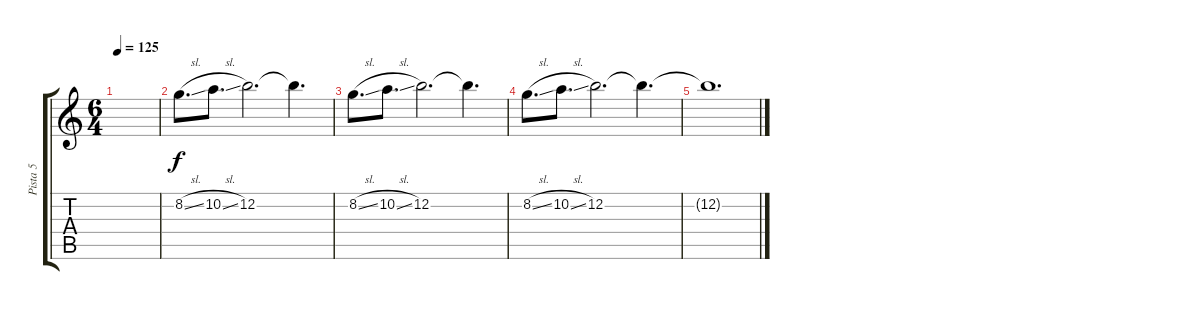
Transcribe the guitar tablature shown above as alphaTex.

\track ("Pista 5" "Pista 5") {instrument overdrivenguitar}
\staff {score tabs}
\tuning (E4 B3 G3 D3 A2 E2) {hide}
\ts (6 4)
\tempo 125
\clef g2
\ks c
|
8.2{sl}.8{d} 10.2{sl}.8{d} 12.2.2{d} 12.2{t}.4{d} |
8.2{sl}.8{d} 10.2{sl}.8{d} 12.2.2{d} 12.2{t}.4{d} |
8.2{sl}.8{d} 10.2{sl}.8{d} 12.2.2{d} 12.2{t}.4{d} |
12.2{t}.1{d}
